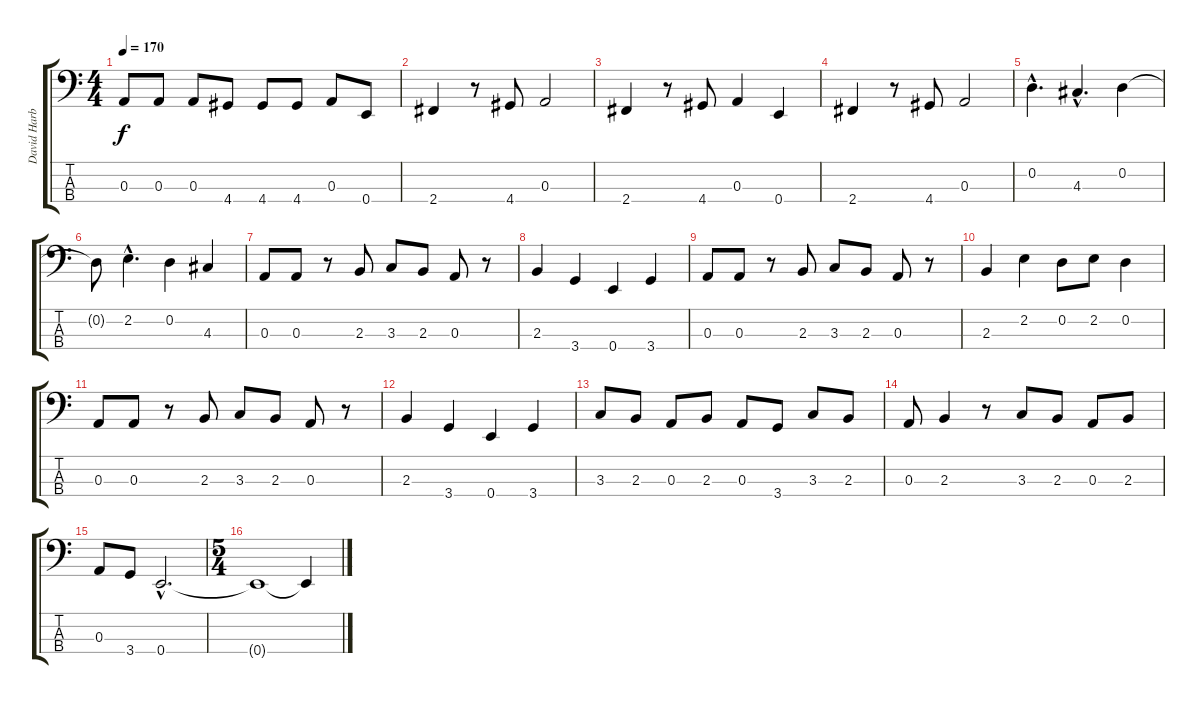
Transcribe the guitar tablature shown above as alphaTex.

\track ("David Harbour" "David Harb") {instrument electricbassfinger}
\staff {score tabs}
\tuning (G2 D2 A1 E1) {hide}
\ts (4 4)
\tempo 170
\clef f4
\ks c
0.3.8{dy f} 0.3.8 0.3.8 4.4.8 4.4.8 4.4.8 0.3.8 0.4.8 |
2.4.4 r.8 4.4.8 0.3.2 |
2.4.4 r.8 4.4.8 0.3.4 0.4.4 |
2.4.4 r.8 4.4.8 0.3.2 |
0.2{hac}.4{d} 4.3{hac}.4{d} 0.2.4 |
0.2{t}.8 2.2{hac}.4{d} 0.2.4 4.3.4 |
0.3.8 0.3.8 r.8 2.3.8 3.3.8 2.3.8 0.3.8 r.8 |
2.3.4 3.4.4 0.4.4 3.4.4 |
0.3.8 0.3.8 r.8 2.3.8 3.3.8 2.3.8 0.3.8 r.8 |
2.3.4 2.2.4 0.2.8 2.2.8 0.2.4 |
0.3.8 0.3.8 r.8 2.3.8 3.3.8 2.3.8 0.3.8 r.8 |
2.3.4 3.4.4 0.4.4 3.4.4 |
3.3.8 2.3.8 0.3.8 2.3.8 0.3.8 3.4.8 3.3.8 2.3.8 |
0.3.8 2.3.4 r.8 3.3.8 2.3.8 0.3.8 2.3.8 |
0.3.8 3.4.8 0.4{hac}.2{d} |
\ts (5 4)
0.4{t}.1 0.4{t}.4
